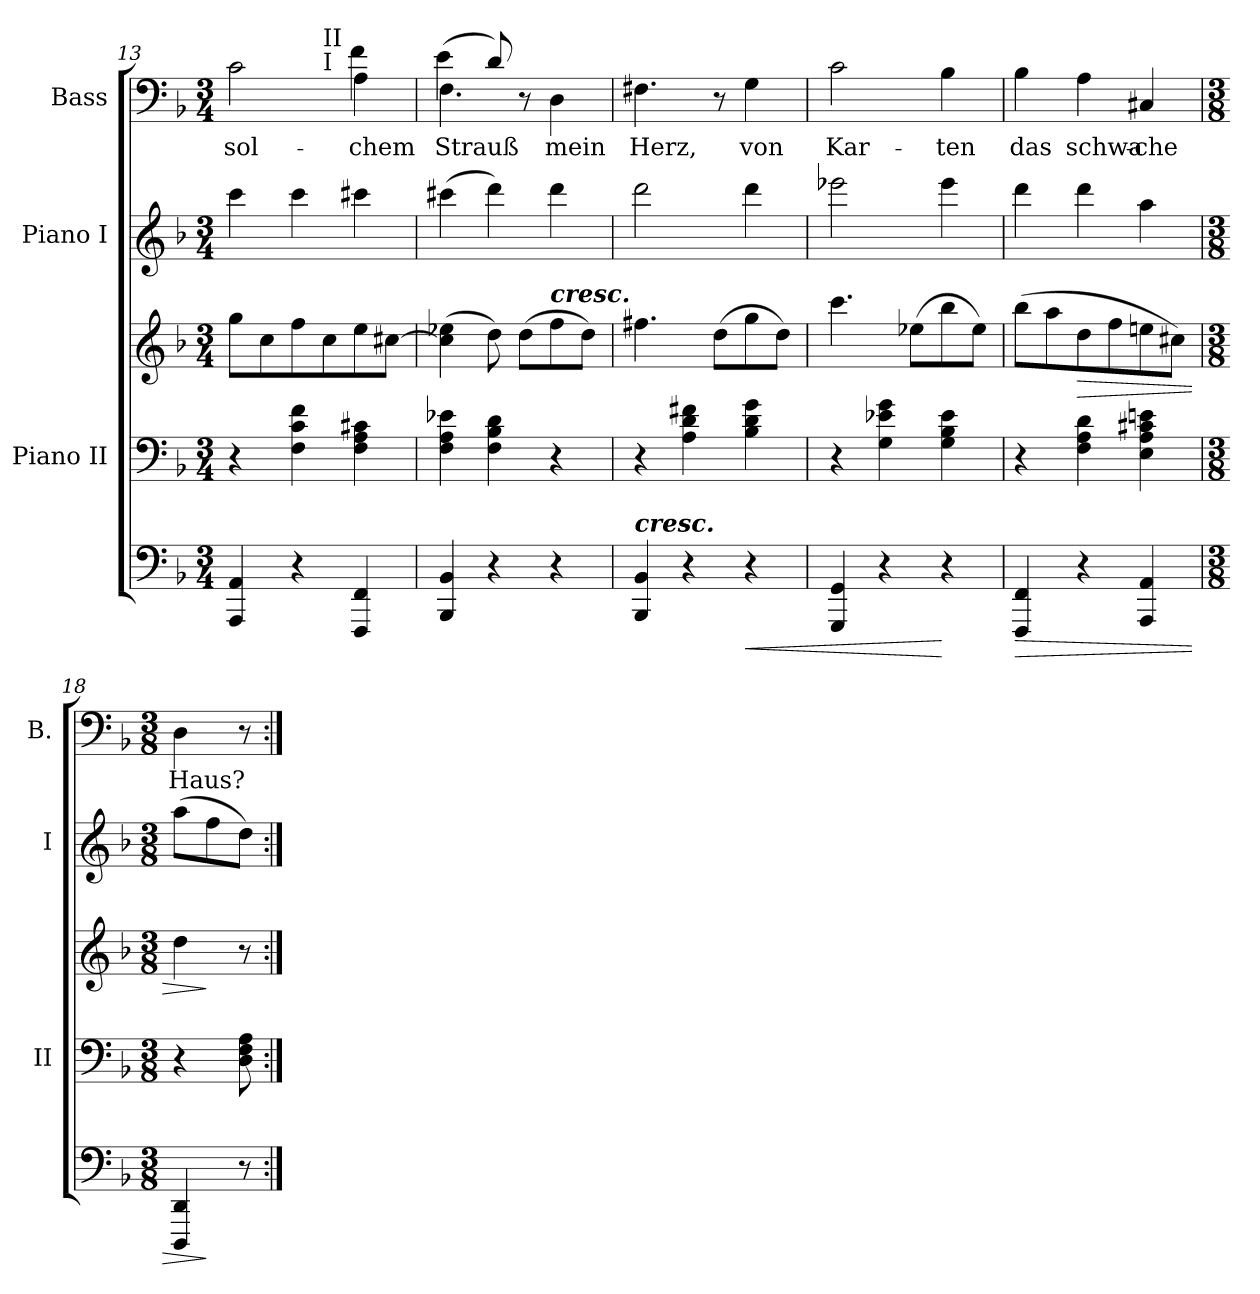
**kern	**dynam	**kern	**kern	**dynam	**kern	**kern	**text
*part5	*part5	*part4	*part3	*part3	*part2	*part1	*part1
*staff5	*staff5	*staff4	*staff3	*staff3	*staff2	*staff1	*staff1
*	*	*I"Piano II	*	*	*I"Piano I	*I"Bass	*
*	*	*I'II	*	*	*I'I	*I'B.	*
*clefF4	*	*clefF4	*clefG2	*	*clefG2	*clefF4	*
*k[b-]	*	*k[b-]	*k[b-]	*	*k[b-]	*k[b-]	*
*F:	*	*F:	*F:	*	*F:	*F:	*
*M3/4	*	*M3/4	*M3/4	*	*M3/4	*M3/4	*
=13	=13	=13	=13	=13	=13	=13	=13
!	!	!	!	!	!	!	!LO:LY:b:color=#000000
*	*	*	*	*	*	*^	*
*	*	*	*	*	*	*	*^	*
4AAAi/ 4AAi	.	4r	8ggi\L	.	4ccci\	2ci\	4ryy	4.ryy	sol-
.	.	.	8cci\	.	.	.	.	.	.
4r	.	4Fi\ 4ci 4fi	8ffi\	.	4ccci\	.	4ryy	.	.
!	!	!	!	!	!	!	!	!LO:TX:a:t=I	!
!	!	!	!	!	!	!	!	!LO:TX:a:t=II	!
.	.	.	8cci\	.	.	.	.	4.ryy	.
!	!	!	!	!	!	!	!	!	!LO:LY:b:color=#000000
4FFFi/ 4FFi	.	4Fi\ 4Ai 4c#Xi	8eei\	.	4ccc#Xi\	4Ai\	4fi\	.	-chem
.	.	.	[8cc#Xi\J	.	.	.	.	.	.
*	*	*	*	*	*	*v	*v	*v	*
=14	=14	=14	=14	=14	=14	=14	=14
*	*	*	*	*	*	*^	*
*	*	*	*	*	*	*	*^	*
!	!	!	!	!	!	!	!	!	!LO:LY:b:color=#000000
*	*	*	*	*	*	*	*v	*v	*
4BBB-i/ 4BB-i	.	4Fi\ 4Ai 4e-Xi	(4cc#i\] 4ee-Xi	.	(4ccc#Xi\	4.Fi\	(4ei\	Strauß
4r	.	4Fi\ 4B-i 4di	8ddi\)	.	4dddi\)	.	8di/)	.
.	.	.	(8ddi\L	.	.	8r	8ryy	.
!	!	!	!LO:TX:a:Bi:t=cresc.	!	!	!	!	!
!	!	!	!	!	!	!	!	!LO:LY:b:color=#000000
4r	.	4r	8ffi\	.	4dddi\	4Di\	4ryy	mein
.	.	.	8ddi\J)	.	.	.	.	.
*	*	*	*	*	*	*v	*v	*
=15	=15	=15	=15	=15	=15	=15	=15
!LO:TX:a:Bi:t=cresc.	!	!	!	!	!	!	!
!	!	!	!	!	!	!	!LO:LY:b:color=#000000
4BBB-i/ 4BB-i	.	4r	4.ff#Xi\	.	2dddi\	4.F#Xi\	Herz,
4r	.	4Ai\ 4di 4f#Xi	.	.	.	.	.
.	.	.	(8ddi\L	.	.	8r	.
!	!LO:HP:b	!	!	!	!	!	!
!	!	!	!	!	!	!	!LO:LY:b:color=#000000
4r	<	4B-i\ 4di 4gi	8ggi\	.	4dddi\	4Gi\	von
.	.	.	8ddi\J)	.	.	.	.
=16	=16	=16	=16	=16	=16	=16	=16
!	!	!	!	!	!	!	!LO:LY:b:color=#000000
4GGGi/ 4GGi	.	4r	4.ccci\	.	2eee-Xi\	2ci\	Kar-
4r	.	4Gi\ 4e-Xi 4gi	.	.	.	.	.
.	.	.	(8ee-Xi\L	.	.	.	.
!	!	!	!	!	!	!	!LO:LY:b:color=#000000
4r	[	4Gi\ 4B-i 4e-i	8bb-i\	.	4eee-i\	4B-i\	-ten
.	.	.	8ee-i\J)	.	.	.	.
=17	=17	=17	=17	=17	=17	=17	=17
!	!LO:HP:b	!	!	!	!	!	!
!	!	!	!	!	!	!	!LO:LY:b:color=#000000
4FFFi/ 4FFi	>	4r	(8bb-i\L	.	4dddi\	4B-i\	das
.	.	.	8aai\	.	.	.	.
!	!	!	!	!LO:HP:b	!	!	!
!	!	!	!	!	!	!	!LO:LY:b:color=#000000
4r	.	4Fi\ 4Ai 4di	8ddi\	>	4dddi\	4Ai\	schwa-
.	.	.	8ffi\	.	.	.	.
!	!	!	!	!	!	!	!LO:LY:b:color=#000000
4AAAi/ 4AAi	.	4Ei\ 4Ai 4c#Xi 4eni	8eeni\	.	4aai\	4C#Xi/	-che
.	.	.	8cc#Xi\J)	.	.	.	.
=18	=18	=18	=18	=18	=18	=18	=18
*M3/8	*	*M3/8	*M3/8	*	*M3/8	*M3/8	*
!	!	!	!	!	!	!	!LO:LY:b:color=#000000
4DDDi/ 4DDi	.	4r	4ddi\	.	(8aai\L	4Di\	Haus?
.	.	.	.	.	8ffi\	.	.
8r	]	8Di\ 8Fi 8Ai	8r	]	8ddi\J)	8r	.
=:|!	=:|!	=:|!	=:|!	=:|!	=:|!	=:|!	=:|!
*-	*-	*-	*-	*-	*-	*-	*-
